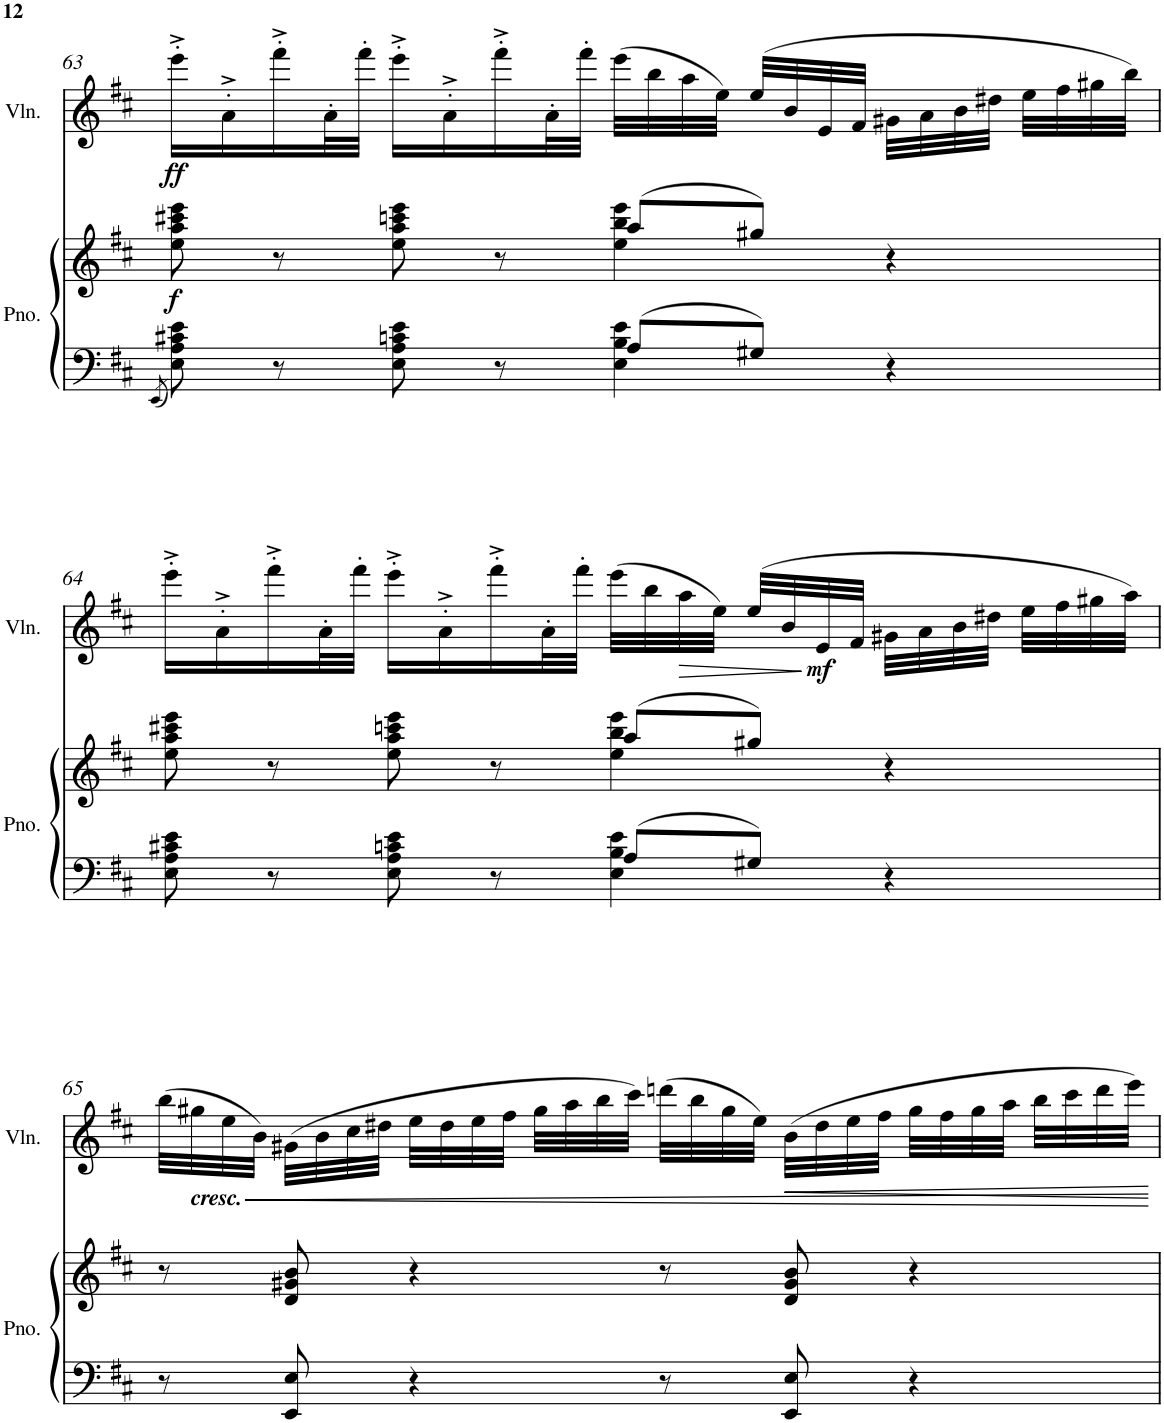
**kern	**kern	**dynam	**kern	**dynam
*part2	*part2	*part2	*part1	*part1
*staff3	*staff2	*staff2/3	*staff1	*staff1
*I"Piano	*	*	*I"Violin	*
*I'Pno.	*	*	*I'Vln.	*
!!LO:PB:g=z
*clefF4	*clefG2	*	*clefG2	*
*k[f#c#]	*k[f#c#]	*	*k[f#c#]	*
*M4/4	*M4/4	*	*M4/4	*
*met(c)	*met(c)	*	*met(c)	*
=63	=63	=63	=63	=63
8qEE/	.	.	.	.
*^	*^	*	*	*
!	!	!	!	!LO:DY:b	!	!LO:DY:b
8E\ 8A\ 8c#X\ 8e\	2ryy	8ee\ 8aa\ 8ccc#X\ 8eee\	2ryy	f	16eee'^\LL	ff
.	.	.	.	.	16a'^\	.
8r	.	8r	.	.	16fff#'^\	.
.	.	.	.	.	32a'\L	.
.	.	.	.	.	32fff#'\JJJ	.
8E\ 8A\ 8cn\ 8e\	.	8ee\ 8aa\ 8cccn\ 8eee\	.	.	16eee'^\LL	.
.	.	.	.	.	16a'^\	.
8r	.	8r	.	.	16fff#'^\	.
.	.	.	.	.	32a'\L	.
.	.	.	.	.	32fff#'\JJJ	.
8A/L	4E\ 4B\ 4e\	(8aa/L	4ee\ 4bb\ 4eee\	.	(32eee\LLL	.
.	.	.	.	.	32bb\	.
.	.	.	.	.	32aa\	.
.	.	.	.	.	32ee\JJJ)	.
8G#X/J	.	8gg#X/J)	.	.	(32ee/LLL	.
.	.	.	.	.	32b/	.
.	.	.	.	.	32e/	.
.	.	.	.	.	32f#/JJJ	.
4r	4ryy	4r	4ryy	.	32g#X\LLL	.
.	.	.	.	.	32a\	.
.	.	.	.	.	32b\	.
.	.	.	.	.	32dd#X\JJJ	.
.	.	.	.	.	32ee\LLL	.
.	.	.	.	.	32ff#\	.
.	.	.	.	.	32gg#X\	.
.	.	.	.	.	32bb\JJJ)	.
!!LO:LB:g=z
=64	=64	=64	=64	=64	=64	=64
8E\ 8A\ 8c#X\ 8e\	2ryy	8ee\ 8aa\ 8ccc#X\ 8eee\	2ryy	.	16eee'^\LL	.
.	.	.	.	.	16a'^\	.
8r	.	8r	.	.	16fff#'^\	.
.	.	.	.	.	32a'\L	.
.	.	.	.	.	32fff#'\JJJ	.
8E\ 8A\ 8cn\ 8e\	.	8ee\ 8aa\ 8cccn\ 8eee\	.	.	16eee'^\LL	.
.	.	.	.	.	16a'^\	.
8r	.	8r	.	.	16fff#'^\	.
.	.	.	.	.	32a'\L	.
.	.	.	.	.	32fff#'\JJJ	.
8A/L	4E\ 4B\ 4e\	(8aa/L	4ee\ 4bb\ 4eee\	.	(32eee\LLL	.
.	.	.	.	.	32bb\	.
!	!	!	!	!	!	!LO:HP:b
.	.	.	.	.	32aa\	>
.	.	.	.	.	32ee\JJJ)	.
8G#X/J	.	8gg#X/J)	.	.	(32ee/LLL	.
.	.	.	.	.	32b/	.
!	!	!	!	!	!	!LO:DY:n=1:b
.	.	.	.	.	32e/	] mf
.	.	.	.	.	32f#/JJJ	.
4r	4ryy	4r	4ryy	.	32g#X\LLL	.
.	.	.	.	.	32a\	.
.	.	.	.	.	32b\	.
.	.	.	.	.	32dd#X\JJJ	.
.	.	.	.	.	32ee\LLL	.
.	.	.	.	.	32ff#\	.
.	.	.	.	.	32gg#X\	.
.	.	.	.	.	32aa\JJJ)	.
*v	*v	*	*	*	*	*
*	*v	*v	*	*	*
!!LO:LB:g=z
=65	=65	=65	=65	=65
8r	8r	.	(32bb\LLL	.
!	!	!	!LO:TX:b:Bi:t=cresc.	!
!	!	!	!	!LO:HP:b
.	.	.	32gg#X\	<
.	.	.	32ee\	.
.	.	.	32b\JJJ)	.
8EE/ 8E/	8d/ 8g#X/ 8b/	.	(32g#X\LLL	.
.	.	.	32b\	.
.	.	.	32cc#\	.
.	.	.	32dd#X\JJJ	.
4r	4r	.	32ee\LLL	.
.	.	.	32dd#\	.
.	.	.	32ee\	.
.	.	.	32ff#\JJJ	.
.	.	.	32gg#\LLL	.
.	.	.	32aa\	.
.	.	.	32bb\	.
.	.	.	32ccc#\JJJ)	.
8r	8r	.	(32dddn\LLL	.
.	.	.	32bb\	.
.	.	.	32gg#\	.
.	.	.	32ee\JJJ)	.
!	!	!	!	!LO:HP:b
8EE/ 8E/	8d/ 8g#/ 8b/	.	(32b\LLL	<
.	.	.	32dd#\	.
.	.	.	32ee\	.
.	.	.	32ff#\JJJ	.
4r	4r	.	32gg#\LLL	.
.	.	.	32ff#\	.
.	.	.	32gg#\	.
.	.	.	32aa\JJJ	.
.	.	.	32bb\LLL	.
.	.	.	32ccc#\	.
.	.	.	32ddd\	.
.	.	.	32eee\JJJ)	.
.	.	.	.	[ [
=	=	=	=	=
*-	*-	*-	*-	*-
